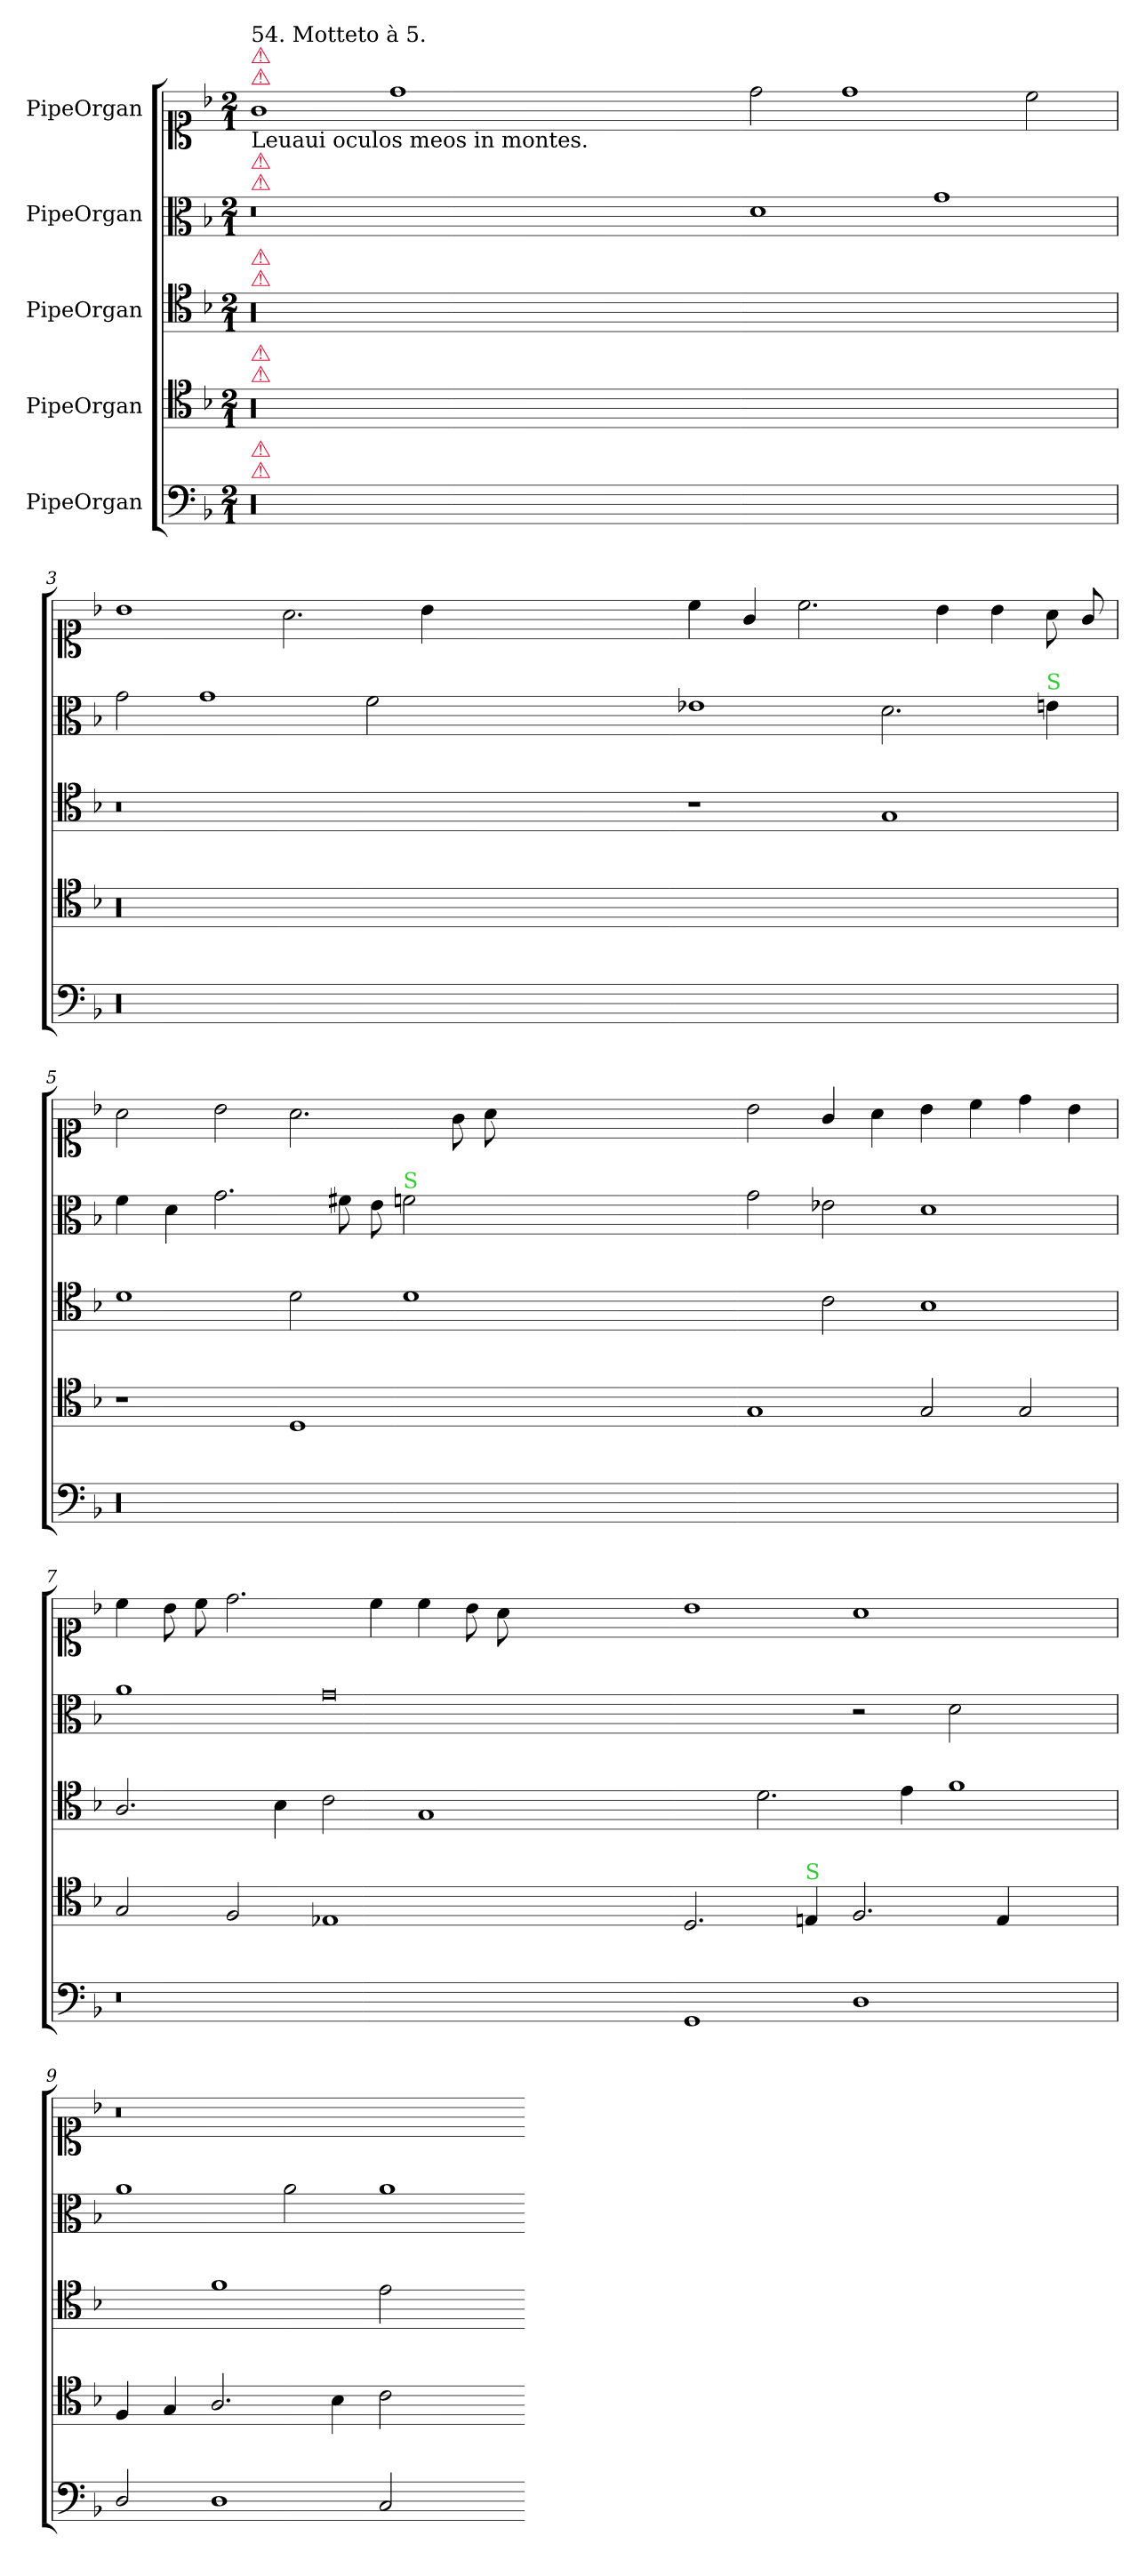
**kern	**kern	**kern	**kern	**kern
*part5	*part4	*part3	*part2	*part1
*staff5	*staff4	*staff3	*staff2	*staff1
*I"PipeOrgan	*I"PipeOrgan	*I"PipeOrgan	*I"PipeOrgan	*I"PipeOrgan
*clefF4	*clefC4	*clefC4	*clefC3	*clefC1
*k[b-]	*k[b-]	*k[b-]	*k[b-]	*k[b-]
*M2/1	*M2/1	*M2/1	*M2/1	*M2/1
=1	=1	=1	=1	=1
!	!	!	!	!LO:TX:a:color=crimson:t=⚠
!	!	!	!	!LO:TX:a:color=crimson:t=⚠
!	!	!	!	!LO:TX:a:t=54. Motteto à 5.
!	!	!	!LO:TX:a:color=crimson:t=⚠	!
!	!	!	!LO:TX:a:color=crimson:t=⚠	!
!	!	!	!LO:TX:a:t=Leuaui oculos meos in montes.	!
!	!	!LO:TX:a:color=crimson:t=⚠	!	!
!	!	!LO:TX:a:color=crimson:t=⚠	!	!
!	!LO:TX:a:color=crimson:t=⚠	!	!	!
!	!LO:TX:a:color=crimson:t=⚠	!	!	!
!LO:TX:a:color=crimson:t=⚠	!	!	!	!
!LO:TX:a:color=crimson:t=⚠	!	!	!	!
00r	00r	00r	0r	1g
.	.	.	.	1dd
.	.	.	0ryy	0ryy
=2-	=2-	=2-	=2-	=2-
0ryy	0ryy	0ryy	1d	2dd\
.	.	.	.	1dd
.	.	.	1g	.
.	.	.	.	2cc\
=3	=3	=3	=3	=3
00r	00r	0r	2g\	1b-
.	.	.	1g	.
.	.	.	.	2.a\
.	.	.	2f\	.
.	.	.	.	4b-\
.	.	0ryy	0ryy	0ryy
=4-	=4-	=4-	=4-	=4-
0ryy	0ryy	1r	1e-X	4cc\
.	.	.	.	4g/
.	.	.	.	2.cc\
.	.	1G	2.d\	.
.	.	.	.	4b-\
.	.	.	.	4b-\
!	!	!	!LO:TX:a:color=limegreen:t=S	!
.	.	.	4en\	8a\
.	.	.	.	8g/
=5	=5	=5	=5	=5
00r	1r	1d	4f\	2a\
.	.	.	4d\	.
.	.	.	2.g\	2b-\
.	1D	2d\	.	2.a\
.	.	.	8f#X\	.
.	.	.	8e\	.
!	!	!	!LO:TX:a:color=limegreen:t=S	!
.	.	1d\	2fn\	.
.	.	.	.	8g\
.	.	.	.	8a\
.	0ryy	.	0ryy	0ryy
.	.	1.ryy	.	.
=6-	=6-	=6-	=6-	=6-
0ryy	1G	2ryy	2g\	2b-\
.	.	2c\	2e-X\	4g/
.	.	.	.	4a\
.	2G/	1B-	1d	4b-\
.	.	.	.	4cc\
.	2G/	.	.	4dd\
.	.	.	.	4b-\
=7	=7	=7	=7	=7
0r	2G/	2.A/	1a	4cc\
.	.	.	.	8b-\
.	.	.	.	8cc\
.	2F/	.	.	2.dd\
.	.	4B-\	.	.
.	1E-X	2c\	0g	.
.	.	.	.	4cc\
.	.	1G/	.	4cc\
.	.	.	.	8b-\
.	.	.	.	8a\
1ryy	1ryy	.	.	1ryy
.	.	2ryy	.	.
=8-	=8-	=8-	=8-	=8-
1GG	2.D/	2ryy	1ryy	1b-
.	.	2.d\	.	.
!	!LO:TX:a:color=limegreen:t=S	!	!	!
.	4En/	.	.	.
1D	2.F/	.	2r	1a
.	.	4e\	.	.
.	.	1f\	2d\	.
.	4E/	.	.	.
2ryy	2ryy	.	2ryy	2ryy
=9	=9	=9	=9	=9
2D/	4F/	2ryy	1a	0r
.	4G/	.	.	.
1D	2.A/	1f	.	.
.	.	.	2a\	.
.	4B-\	.	.	.
2C/	2c\	2e\	1a\	.
2ryy	2ryy	2ryy	.	2ryy
=-	=-	=-	=-	=-
*-	*-	*-	*-	*-
